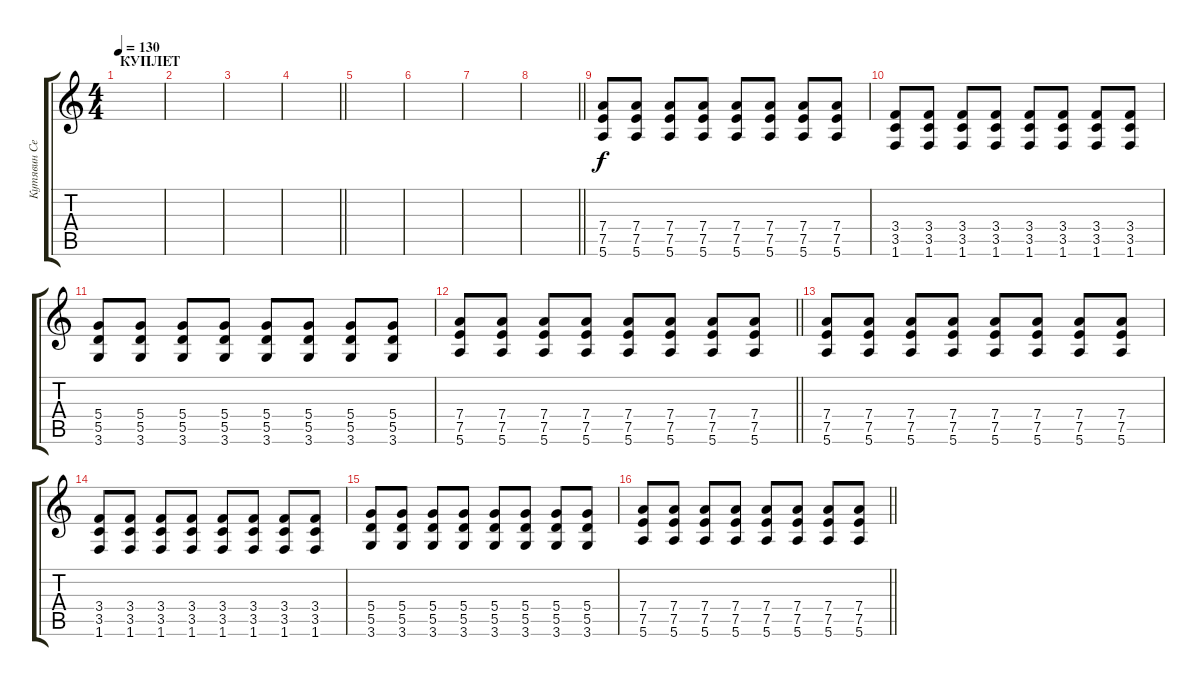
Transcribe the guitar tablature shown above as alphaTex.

\track ("Кутявин Сергей" "Кутявин Се") {instrument distortionguitar}
\staff {score tabs}
\tuning (E4 B3 G3 D3 A2 E2) {hide}
\ts (4 4)
\section ("" "КУПЛЕТ")
\tempo 130
\clef g2
\ks c
|
|
|
\barLineRight lightlight
|
|
|
|
\barLineRight lightlight
|
(7.4 7.5 5.6).8 (7.4 7.5 5.6).8 (7.4 7.5 5.6).8 (7.4 7.5 5.6).8 (7.4 7.5 5.6).8 (7.4 7.5 5.6).8 (7.4 7.5 5.6).8 (7.4 7.5 5.6).8 |
(3.4 3.5 1.6).8 (3.4 3.5 1.6).8 (3.4 3.5 1.6).8 (3.4 3.5 1.6).8 (3.4 3.5 1.6).8 (3.4 3.5 1.6).8 (3.4 3.5 1.6).8 (3.4 3.5 1.6).8 |
(5.4 5.5 3.6).8 (5.4 5.5 3.6).8 (5.4 5.5 3.6).8 (5.4 5.5 3.6).8 (5.4 5.5 3.6).8 (5.4 5.5 3.6).8 (5.4 5.5 3.6).8 (5.4 5.5 3.6).8 |
\barLineRight lightlight
(7.4 7.5 5.6).8 (7.4 7.5 5.6).8 (7.4 7.5 5.6).8 (7.4 7.5 5.6).8 (7.4 7.5 5.6).8 (7.4 7.5 5.6).8 (7.4 7.5 5.6).8 (7.4 7.5 5.6).8 |
(7.4 7.5 5.6).8 (7.4 7.5 5.6).8 (7.4 7.5 5.6).8 (7.4 7.5 5.6).8 (7.4 7.5 5.6).8 (7.4 7.5 5.6).8 (7.4 7.5 5.6).8 (7.4 7.5 5.6).8 |
(3.4 3.5 1.6).8 (3.4 3.5 1.6).8 (3.4 3.5 1.6).8 (3.4 3.5 1.6).8 (3.4 3.5 1.6).8 (3.4 3.5 1.6).8 (3.4 3.5 1.6).8 (3.4 3.5 1.6).8 |
(5.4 5.5 3.6).8 (5.4 5.5 3.6).8 (5.4 5.5 3.6).8 (5.4 5.5 3.6).8 (5.4 5.5 3.6).8 (5.4 5.5 3.6).8 (5.4 5.5 3.6).8 (5.4 5.5 3.6).8 |
\barLineRight lightlight
(7.4 7.5 5.6).8 (7.4 7.5 5.6).8 (7.4 7.5 5.6).8 (7.4 7.5 5.6).8 (7.4 7.5 5.6).8 (7.4 7.5 5.6).8 (7.4 7.5 5.6).8 (7.4 7.5 5.6).8
